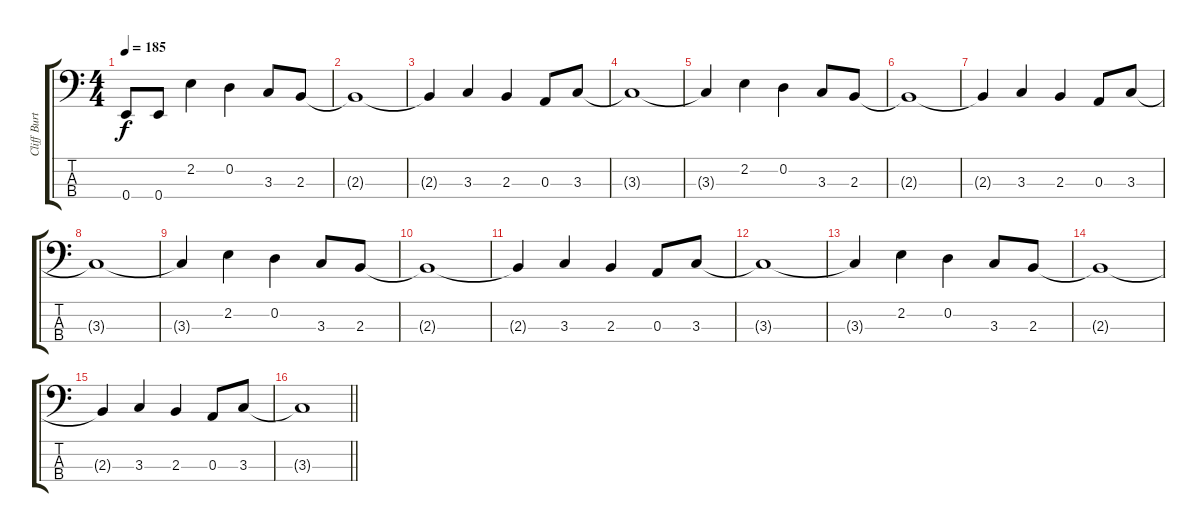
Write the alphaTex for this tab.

\track ("Cliff Burton" "Cliff Burt") {instrument electricbassfinger}
\staff {score tabs}
\tuning (G2 D2 A1 E1) {hide}
\ts (4 4)
\tempo 185
\clef f4
\ks c
0.4.8{dy f} 0.4.8 2.2.4 0.2.4 3.3.8 2.3.8 |
2.3{t}.1 |
2.3{t}.4 3.3.4 2.3.4 0.3.8 3.3.8 |
3.3{t}.1 |
3.3{t}.4 2.2.4 0.2.4 3.3.8 2.3.8 |
2.3{t}.1 |
2.3{t}.4 3.3.4 2.3.4 0.3.8 3.3.8 |
3.3{t}.1 |
3.3{t}.4 2.2.4 0.2.4 3.3.8 2.3.8 |
2.3{t}.1 |
2.3{t}.4 3.3.4 2.3.4 0.3.8 3.3.8 |
3.3{t}.1 |
3.3{t}.4 2.2.4 0.2.4 3.3.8 2.3.8 |
2.3{t}.1 |
2.3{t}.4 3.3.4 2.3.4 0.3.8 3.3.8 |
\barLineRight lightlight
3.3{t}.1
